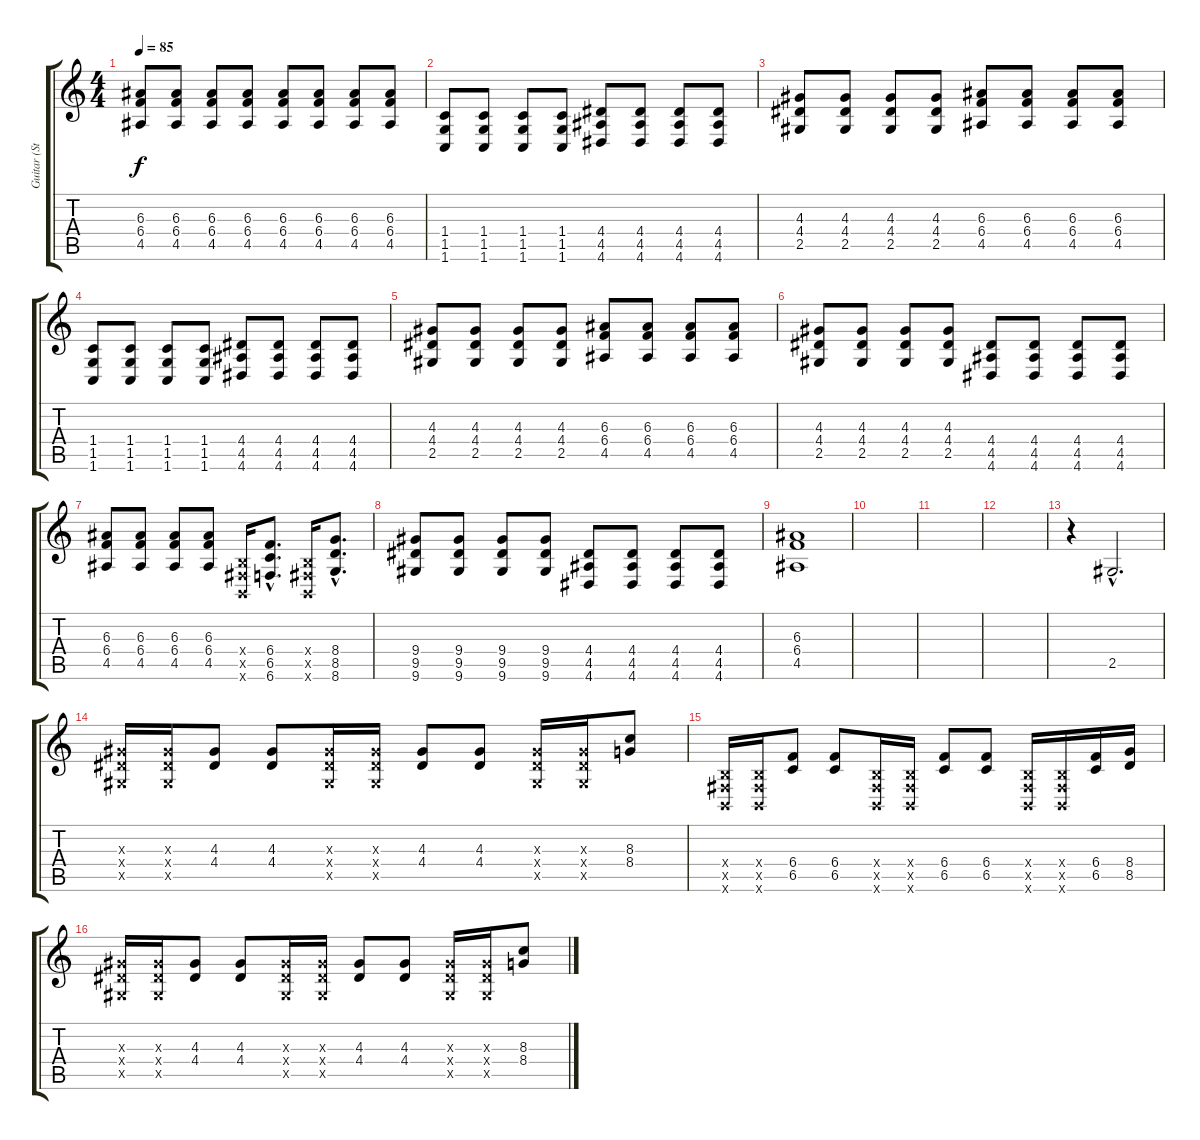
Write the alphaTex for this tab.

\track ("Guitar (Studio)" "Guitar (St") {instrument overdrivenguitar}
\staff {score tabs}
\tuning (Db4 Ab3 E3 B2 Gb2 B1) {hide}
\ts (4 4)
\tempo 85
\clef g2
\ks c
(6.3 6.4 4.5).8{dy f volume 13 instrument distortionguitar} (6.3 6.4 4.5).8 (6.3 6.4 4.5).8 (6.3 6.4 4.5).8 (6.3 6.4 4.5).8 (6.3 6.4 4.5).8 (6.3 6.4 4.5).8 (6.3 6.4 4.5).8 |
(1.4 1.5 1.6).8{volume 9} (1.4 1.5 1.6).8 (1.4 1.5 1.6).8 (1.4 1.5 1.6).8 (4.4 4.5 4.6).8 (4.4 4.5 4.6).8 (4.4 4.5 4.6).8 (4.4 4.5 4.6).8 |
(4.3 4.4 2.5).8 (4.3 4.4 2.5).8 (4.3 4.4 2.5).8 (4.3 4.4 2.5).8 (6.3 6.4 4.5).8 (6.3 6.4 4.5).8 (6.3 6.4 4.5).8 (6.3 6.4 4.5).8 |
(1.4 1.5 1.6).8{volume 9} (1.4 1.5 1.6).8 (1.4 1.5 1.6).8 (1.4 1.5 1.6).8 (4.4 4.5 4.6).8 (4.4 4.5 4.6).8 (4.4 4.5 4.6).8 (4.4 4.5 4.6).8 |
(4.3 4.4 2.5).8 (4.3 4.4 2.5).8 (4.3 4.4 2.5).8 (4.3 4.4 2.5).8 (6.3 6.4 4.5).8 (6.3 6.4 4.5).8 (6.3 6.4 4.5).8 (6.3 6.4 4.5).8 |
(4.3 4.4 2.5).8{volume 10} (4.3 4.4 2.5).8 (4.3 4.4 2.5).8 (4.3 4.4 2.5).8 (4.4 4.5 4.6).8 (4.4 4.5 4.6).8 (4.4 4.5 4.6).8 (4.4 4.5 4.6).8 |
(6.3 6.4 4.5).8 (6.3 6.4 4.5).8 (6.3 6.4 4.5).8 (6.3 6.4 4.5).8 (0.4{x} 0.5{x} 0.6{x}).16 (6.4{hac} 6.5{hac} 6.6{hac}).8{d} (0.4{x} 0.5{x} 0.6{x}).16 (8.4{hac} 8.5{hac} 8.6{hac}).8{d} |
(9.4 9.5 9.6).8 (9.4 9.5 9.6).8 (9.4 9.5 9.6).8 (9.4 9.5 9.6).8 (4.4 4.5 4.6).8 (4.4 4.5 4.6).8 (4.4 4.5 4.6).8 (4.4 4.5 4.6).8 |
(6.3 6.4 4.5).1 |
|
|
|
r.4 2.5{hac}.2{d instrument reversecymbal} |
(4.3{x} 4.4{x} 2.5{x}).16{instrument overdrivenguitar} (4.3{x} 4.4{x} 2.5{x}).16 (4.3 4.4).8 (4.3 4.4).8 (4.3{x} 4.4{x} 2.5{x}).16 (4.3{x} 4.4{x} 2.5{x}).16 (4.3 4.4).8 (4.3 4.4).8 (4.3{x} 4.4{x} 2.5{x}).16 (4.3{x} 4.4{x} 2.5{x}).16 (8.3 8.4).8 |
(0.4{x} 0.5{x} 0.6{x}).16 (0.4{x} 0.5{x} 0.6{x}).16 (6.4 6.5).8 (6.4 6.5).8 (0.4{x} 0.5{x} 0.6{x}).16 (0.4{x} 0.5{x} 0.6{x}).16 (6.4 6.5).8 (6.4 6.5).8 (0.4{x} 0.5{x} 0.6{x}).16 (0.4{x} 0.5{x} 0.6{x}).16 (6.4 6.5).16 (8.4 8.5).16 |
(4.3{x} 4.4{x} 2.5{x}).16 (4.3{x} 4.4{x} 2.5{x}).16 (4.3 4.4).8 (4.3 4.4).8 (4.3{x} 4.4{x} 2.5{x}).16 (4.3{x} 4.4{x} 2.5{x}).16 (4.3 4.4).8 (4.3 4.4).8 (4.3{x} 4.4{x} 2.5{x}).16 (4.3{x} 4.4{x} 2.5{x}).16 (8.3 8.4).8
